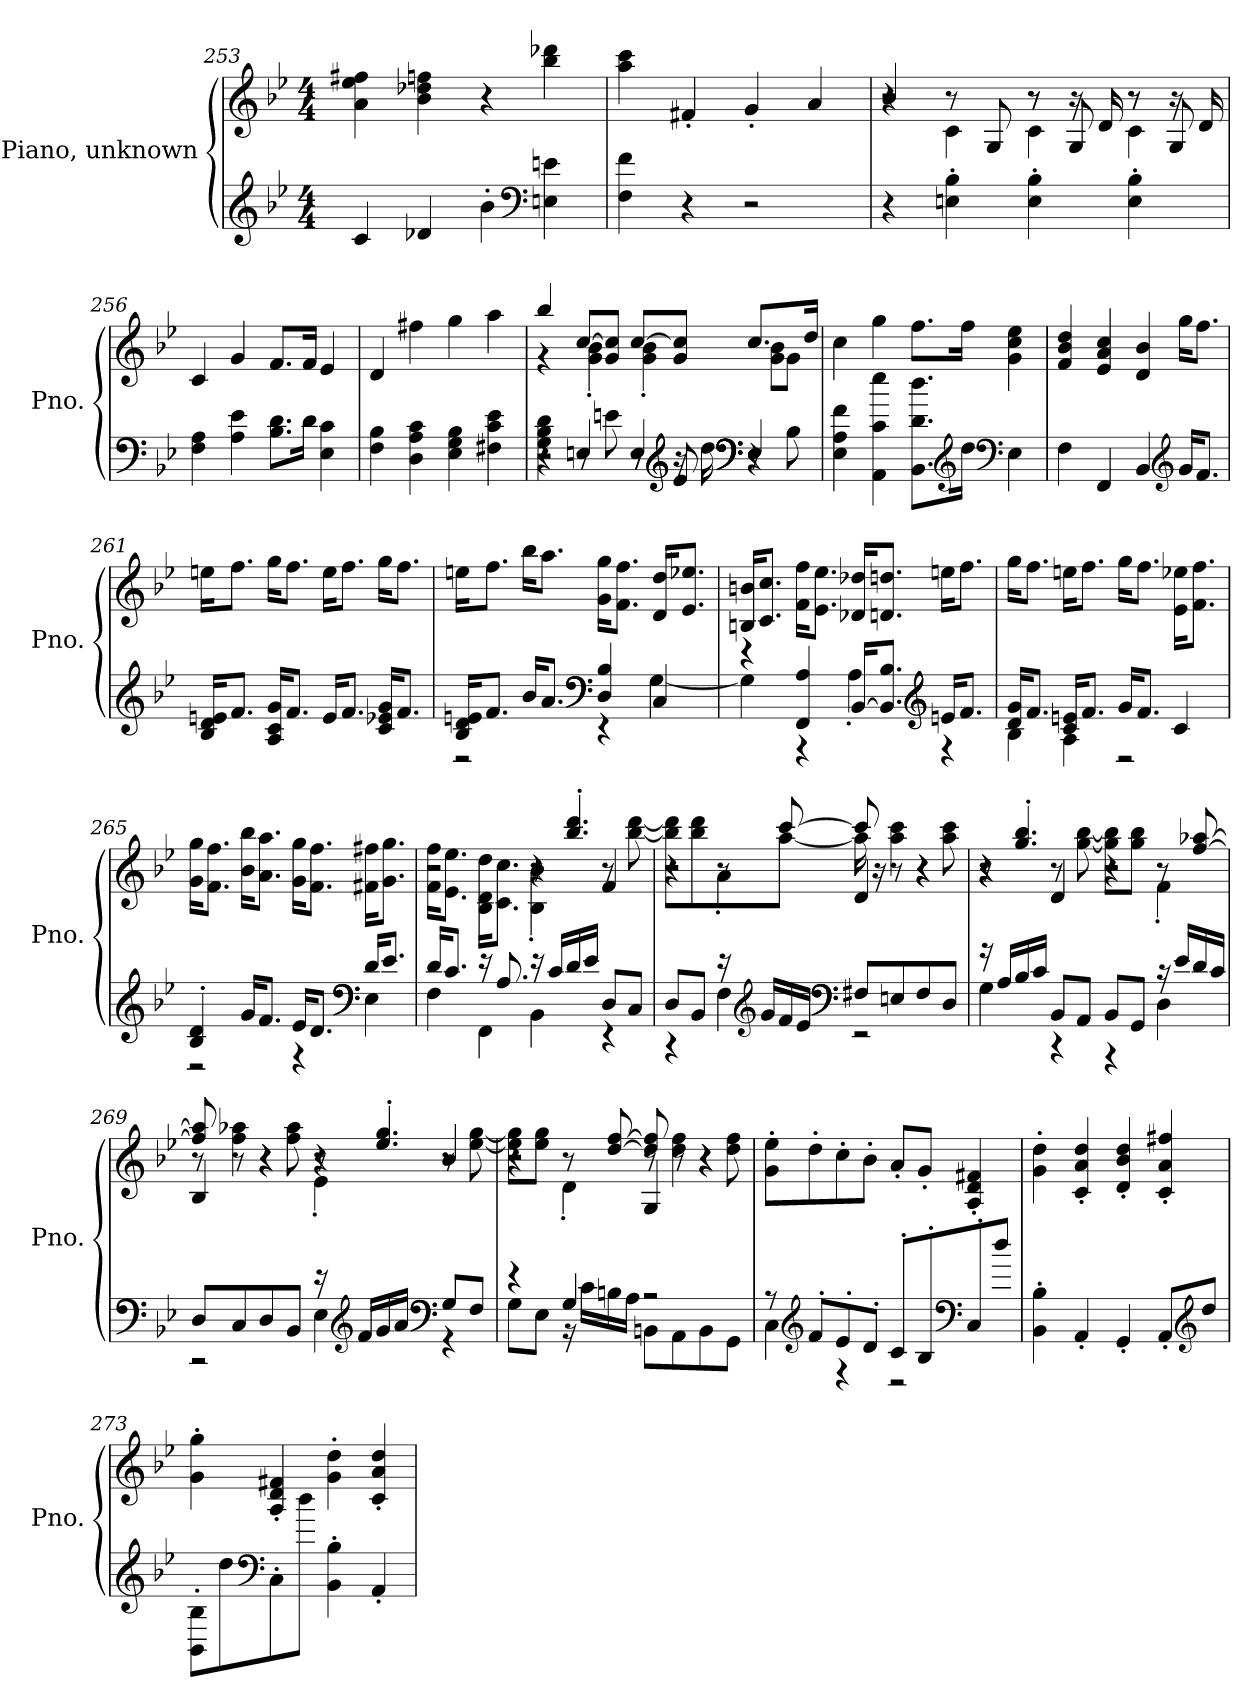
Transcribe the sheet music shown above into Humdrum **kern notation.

**kern	**kern
*part1	*part1
*staff2	*staff1
*I"Piano, unknown	*
*I'Pno.	*
*clefG2	*clefG2
*k[b-e-]	*k[b-e-]
*M4/4	*M4/4
=253	=253
4c/	4a\ 4ee-\ 4ff#X\
4d-X/	4b-\ 4dd-X\ 4ffn\
4b-'\	4r
*clefF4	*
4En\ 4en\	4bb-\ 4ddd-X\
=254	=254
4F\ 4f\	4aa\ 4ccc\
4r	4f#X'/
2r	4g'/
.	4a/
=255	=255
*	*^
*	*	*^
4r	4b-/	4r	2r
4En\' 4B-\'	8r	4c\	.
.	8G/	.	.
4E\' 4B-\'	8r	4c\	8r
.	16r	.	8G/
.	16d/	.	.
4E\' 4B-\'	8r	4c\	8r
.	16r	.	8G/
.	16d/	.	.
*	*v	*v	*v
=256	=256
4F\ 4A\	4c/
4A\ 4e-\	4g/
8.B-\ 8.d\L	8.f/L
16d\Jk	16f/Jk
4E-\ 4c\	4e-/
!!LO:LB:g=z
=257	=257
4F\ 4B-\	4d/
4D\ 4A\ 4c\	4ff#X\
4E-\ 4G\ 4B-\	4gg\
4F#X\ 4c\ 4e-\	4aa\
=258	=258
*^	*^
*	*^	*	*
2r	4G\ 4B-\ 4d\	4r	4bb-/	4r
.	8r	4En/	[8cc/L	4g\' 4b-\'
.	8en\	.	8g/ 8cc/]J	.
8r	8r	4E/	[8cc/L	4g\' 4b-\'
*clefG2	*	*	*	*
8e/	16r	.	8g/ 8cc/]J	.
.	16dd\	.	.	.
*clefF4	*	*	*	*
4r	8r	4E/	8.cc/L	8g\ 8b-\L
.	8B-\	.	.	8g\J
.	.	.	16dd/Jk	.
*v	*v	*v	*	*
*	*v	*v
=259	=259
4E-\ 4A\ 4f\	4cc\
4AA\ 4c\ 4ee-\	4gg\
8.BB-\ 8.d\ 8.dd\L	8.ff\L
*clefG2	*
16dd\Jk	16ff\Jk
*clefF4	*
4E-\	4g\ 4cc\ 4ee-\
=260	=260
4F\	4f/ 4b-/ 4dd/
4FF/	4e-/ 4a/ 4cc/
4BB-/	4d/ 4b-/
*clefG2	*
16g/KL	16gg\KL
8.f/J	8.ff\J
!!LO:PB:g=z
=261	=261
16B-/ 16d/ 16en/KL	16een\KL
8.f/J	8.ff\J
16A/ 16c/ 16g/KL	16gg\KL
8.f/J	8.ff\J
16e/KL	16ee\KL
8.f/J	8.ff\J
16c/ 16e-X/ 16g/KL	16gg\KL
8.f/J	8.ff\J
=262	=262
*^	*
16B-/ 16d/ 16en/KL	2r	16een\KL
8.f/J	.	8.ff\J
16b-/KL	.	16bb-\KL
8.a/J	.	8.aa\J
*clefF4	*	*
4D/ 4B-/	4r	16g\ 16gg\KL
.	.	8.f\ 8.ff\J
4C/	[4G\	16d/ 16dd/KL
.	.	8.e-/ 8.ee-X/J
=263	=263	=263
4r	4G\]	16Bn/ 16bn/KL
.	.	8.c/ 8.cc/J
4FF/ 4A/	4r	16f\ 16ff\KL
.	.	8.e-\ 8.ee-\J
[16BB-/KL	4A'\	16d-X/ 16dd-X/KL
8.BB-/] 8.B-/J	.	8.dn/ 8.ddn/J
*clefG2	*	*
16en/KL	4r	16een\KL
8.f/J	.	8.ff\J
!!LO:LB:g=z
=264	=264	=264
16d/ 16g/KL	4B-\	16gg\KL
8.f/J	.	8.ff\J
16c/ 16en/KL	4A\	16een\KL
8.f/J	.	8.ff\J
16g/KL	2r	16gg\KL
8.f/J	.	8.ff\J
4c/	.	16e-\ 16ee-X\KL
.	.	8.f\ 8.ff\J
=265	=265	=265
4B-/' 4d/'	2r	16g\ 16gg\KL
.	.	8.f\ 8.ff\J
16g/KL	.	16b-\ 16bb-\KL
8.f/J	.	8.a\ 8.aa\J
16e-/KL	4r	16g\ 16gg\KL
8.d/J	.	8.f\ 8.ff\J
*clefF4	*	*
16d/KL	4E-\	16f#X\ 16ff#X\KL
8.e-/J	.	8.g\ 8.gg\J
=266	=266	=266
*	*	*^
*	*	*	*^
16d/KL	4F\	2r	16f\ 16ff\KL	2r
8.c/J	.	.	8.e-\ 8.ee-\J	.
16r	4FF\	.	16B-\ 16d\ 16dd\KL	.
8.A/	.	.	8.c\ 8.cc\J	.
16r	4BB-\	8r	4B-\' 4b-\'	4r
16c/LL	.	.	.	.
16d/	.	4.bb-/' 4.ddd/'	.	.
16e-/JJ	.	.	.	.
8D/L	4r	.	8r	4f/
8C/J	.	.	[8bb-\ [8ddd\	.
!!LO:LB:g=z	!!	!!
=267	=267	=267	=267	=267
8D/L	4r	4r	8bb-\] 8ddd\]L	2r
8BB-/J	.	.	8bb-\ 8ddd\	.
16r	4F\	8r	8a'\	.
*clefG2	*	*	*	*
16g/LL	.	.	.	.
16f/	.	[8ccc/	[8aa\J	.
16e-/JJ	.	.	.	.
*clefF4	*	*	*	*
8F#X/L	2r	8ccc/]	16aa\]	4d/
.	.	.	16r	.
8En/	.	8r	4aa\ 4ccc\	.
8F#/	.	4r	.	4r
8D/J	.	.	8aa\ 8ccc\	.
=268	=268	=268	=268	=268
16r	4G\	8r	4r	4r
16A/LL	.	.	.	.
16B-/	.	4.gg/' 4.bb-/'	.	.
16c/JJ	.	.	.	.
8BB-/L	4r	.	8r	4d/
8AA/J	.	.	[8gg\ [8bb-\	.
8BB-/L	4r	4r	8gg\] 8bb-\]L	2r
8GG/J	.	.	8gg\ 8bb-\J	.
16r	4D\	8r	4f'\	.
16e-/LL	.	.	.	.
16d/	.	[8ff/ [8aa-X/	.	.
16c/JJ	.	.	.	.
!!LO:LB:g=z	!!	!!
=269	=269	=269	=269	=269
8D/L	2r	8ff/] 8aa-/]	8r	4B-/
8C/	.	8r	4ff\ 4aa-X\	.
8D/	.	4r	.	4r
8BB-/J	.	.	8ff\ 8aa-\	.
16r	4E-\	8r	4e-'\	4r
*clefG2	*	*	*	*
16f/LL	.	.	.	.
16g/	.	4.ee-/' 4.gg/'	.	.
16a/JJ	.	.	.	.
*clefF4	*	*	*	*
8G/L	4r	.	8r	4b-/
8F/J	.	.	[8ee-\ [8gg\	.
=270	=270	=270	=270	=270
4r	8G\L	4r	8ee-\] 8gg\]L	2r
.	8E-\J	.	8ee-\ 8gg\J	.
4G/	16r	8r	4d'\	.
.	16c\LL	.	.	.
.	16Bn\	[8dd/ [8ff/	.	.
.	16A\JJ	.	.	.
2r	8BBn\L	8dd/] 8ff/]	8r	4G/
.	8AA\	8r	4dd\ 4ff\	.
.	8BB\	4r	.	4r
.	8GG\J	.	8dd\ 8ff\	.
*	*	*v	*v	*v
=271	=271	=271
8r	4C\	8g\' 8ee-\'L
*clefG2	*	*
8f'/L	.	8dd'\
8e-'/	4r	8cc'\
8d'/J	.	8b-'\J
8c'/L	2r	8a'/L
8B-'/	.	8g'/J
*clefF4	*	*
8C'/	.	4A/' 4d/' 4f#X/'
8dd/J	.	.
*v	*v	*
!!LO:LB:g=z
=272	=272
4BB-\' 4B-\'	4g\' 4dd\'
4AA'/	4c/' 4a/' 4dd/'
4GG'/	4d/' 4b-/' 4dd/'
8AA'/L	4c/' 4a/' 4ff#X/'
*clefG2	*
8dd/J	.
=273	=273
8BB-\' 8B-\'L	4g\' 4gg\'
8dd\	.
*clefF4	*
8C'\	4A/' 4d/' 4f#X/'
8dd\J	.
4BB-\' 4B-\'	4g\' 4dd\'
4AA'/	4c/' 4a/' 4dd/'
=	=
*-	*-
